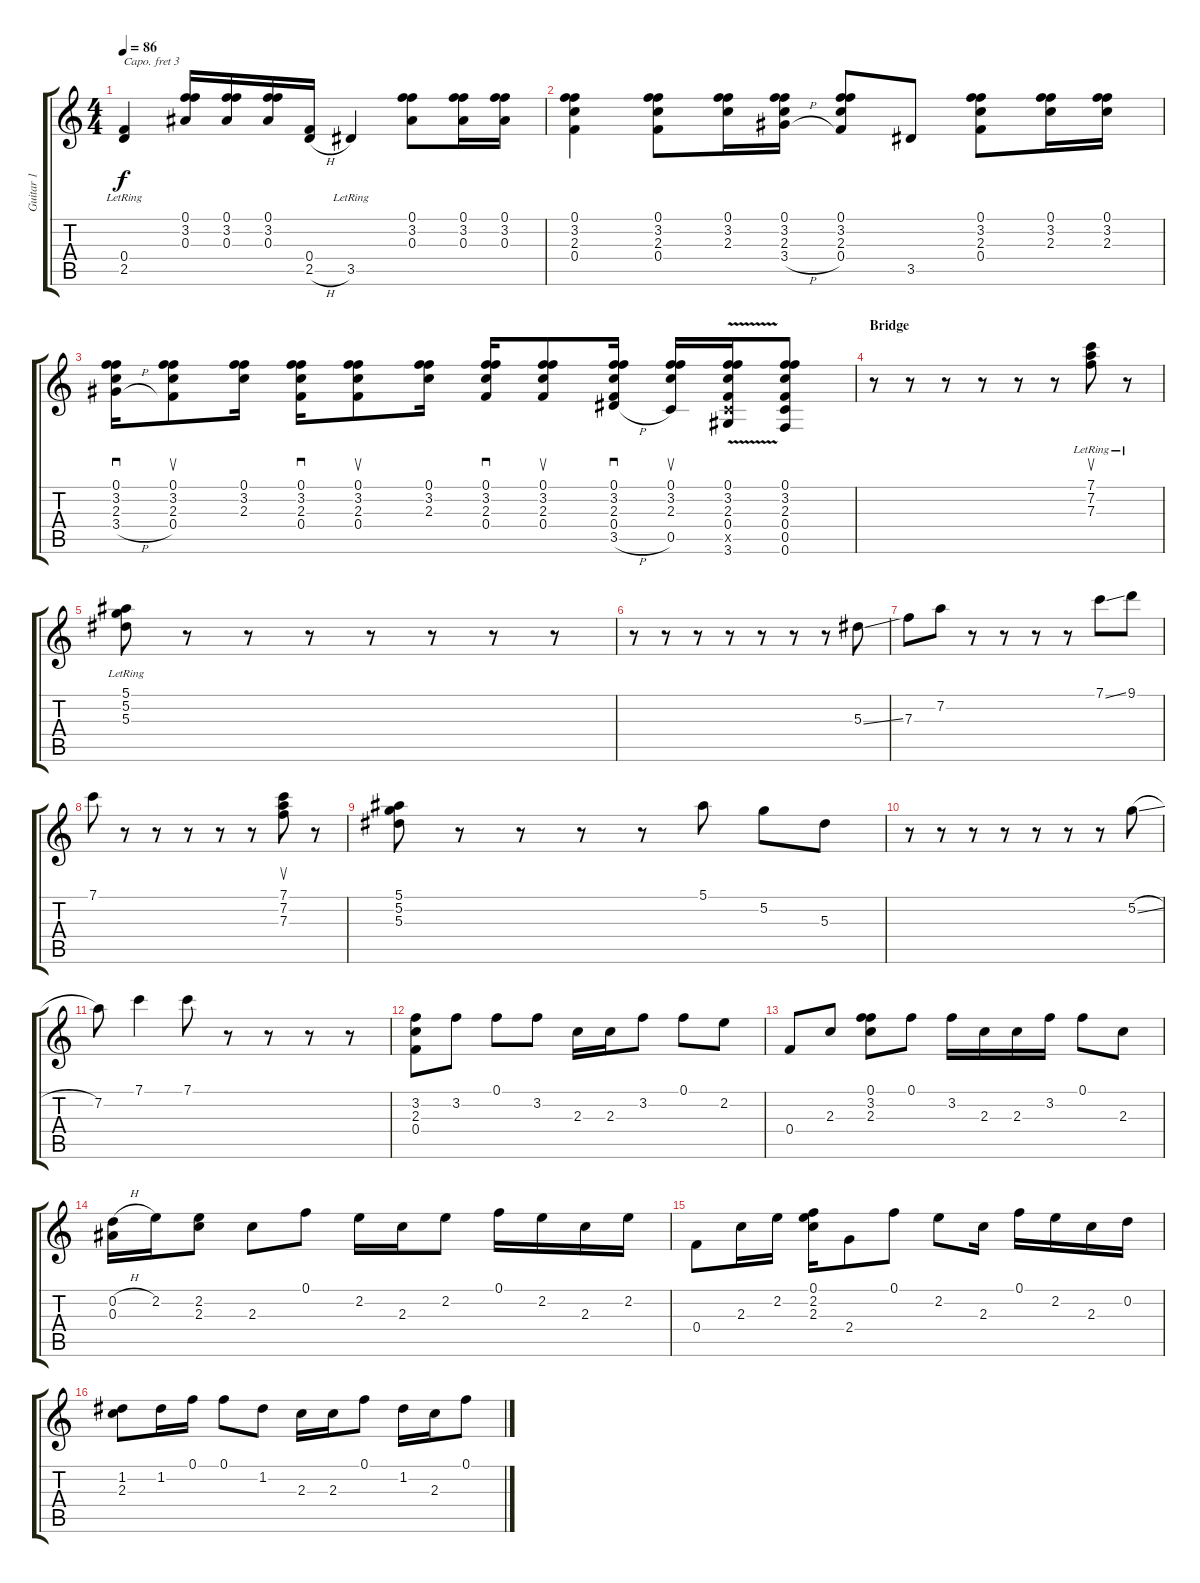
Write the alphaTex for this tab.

\track ("Guitar 1" "Guitar 1") {instrument acousticguitarnylon}
\staff {score tabs}
\capo 3
\tuning (D4 B3 G3 D3 A2 D2) {hide}
\ts (4 4)
\tempo 86
\clef g2
\ks c
(0.4 2.5{lr}).4{dy f} (0.1 3.2 0.3).16 (0.1 3.2 0.3).16 (0.1 3.2 0.3).16 (0.4 2.5{h}).16 3.5{lr}.4 (0.1 3.2 0.3).8 (0.1 3.2 0.3).16 (0.1 3.2 0.3).16 |
(0.1 3.2 2.3 0.4).4 (0.1 3.2 2.3 0.4).8 (0.1 3.2 2.3).16 (0.1 3.2 2.3 3.4{h}).16 (0.1 3.2 2.3 0.4).8 3.5.8 (0.1 3.2 2.3 0.4).8 (0.1 3.2 2.3).16 (0.1 3.2 2.3).16 |
(0.1 3.2 2.3 3.4{h}).16{sd} (0.1 3.2 2.3 0.4).8{su} (0.1 3.2 2.3).16 (0.1 3.2 2.3 0.4).16{sd} (0.1 3.2 2.3 0.4).8{su} (0.1 3.2 2.3).16 (0.1 3.2 2.3 0.4).16{sd} (0.1 3.2 2.3 0.4).8{su} (0.1 3.2 2.3 0.4 3.5{h}).16{sd} (0.1 3.2 2.3 0.5).16{su} (0.1 3.2 2.3 0.4 0.5{x} 3.6{v}).16 (0.1 3.2 2.3 0.4 0.5 0.6).8 |
\section ("" "Bridge")
r.8 r.8 r.8 r.8 r.8 r.8 (7.1{lr} 7.2{lr} 7.3{lr}).8{su} r.8 |
(5.1{lr} 5.2{lr} 5.3{lr}).8 r.8 r.8 r.8 r.8 r.8 r.8 r.8 |
r.8 r.8 r.8 r.8 r.8 r.8 r.8 5.3{ss}.8 |
7.3.8 7.2.8 r.8 r.8 r.8 r.8 7.1{ss}.8 9.1.8 |
7.1.8 r.8 r.8 r.8 r.8 r.8 (7.1 7.2 7.3).8{su} r.8 |
(5.1 5.2 5.3).8 r.8 r.8 r.8 r.8 5.1.8 5.2.8 5.3.8 |
r.8 r.8 r.8 r.8 r.8 r.8 r.8 5.2{sl}.8 |
7.2.8 7.1.4 7.1.8 r.8 r.8 r.8 r.8 |
(3.2 2.3 0.4).8 3.2.8 0.1.8 3.2.8 2.3.16 2.3.16 3.2.8 0.1.8 2.2.8 |
0.4.8 2.3.8 (0.1 3.2 2.3).8 0.1.8 3.2.16 2.3.16 2.3.16 3.2.16 0.1.8 2.3.8 |
(0.2{h} 0.3).16 2.2.16 (2.2 2.3).8 2.3.8 0.1.8 2.2.16 2.3.16 2.2.8 0.1.16 2.2.16 2.3.16 2.2.16 |
0.4.8 2.3.16 2.2.16 (0.1 2.2 2.3).16 2.4.8 0.1.8 2.2.8 2.3.16 0.1.16 2.2.16 2.3.16 0.2.16 |
(1.2 2.3).8 1.2.16 0.1.16 0.1.8 1.2.8 2.3.16 2.3.16 0.1.8 1.2.16 2.3.16 0.1.8
